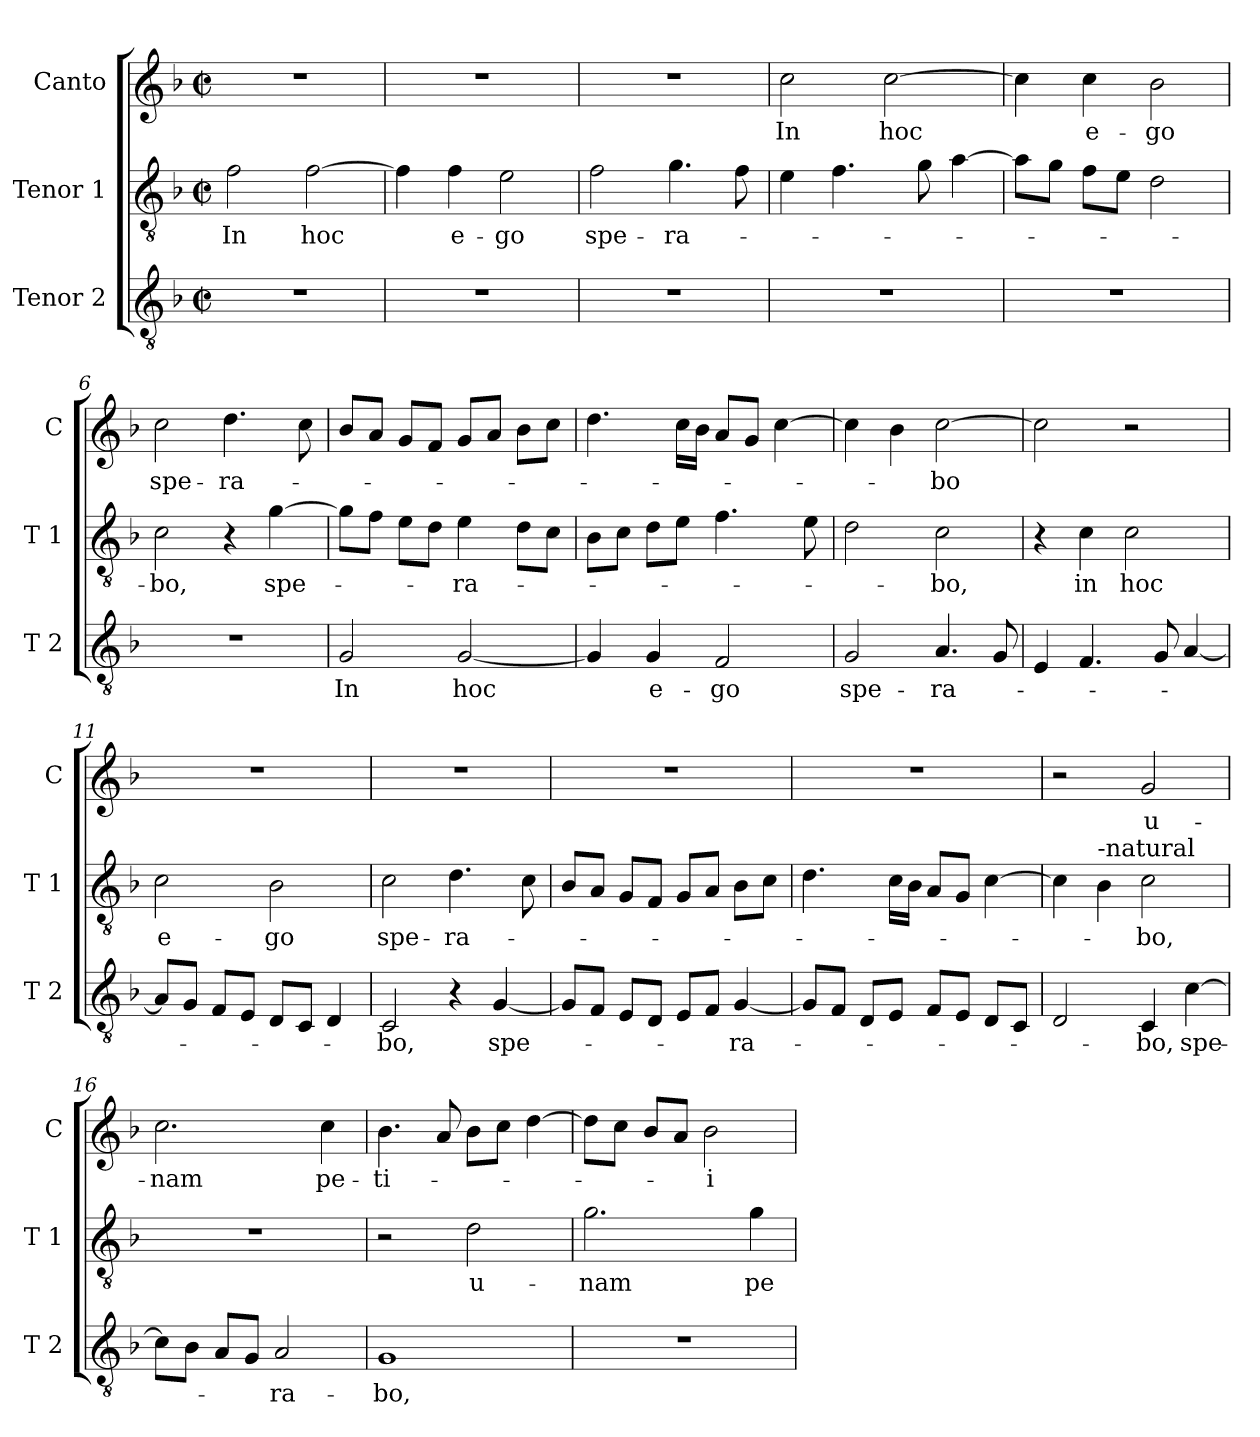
**kern	**text	**kern	**text	**kern	**text
*part3	*part3	*part2	*part2	*part1	*part1
*staff3	*staff3	*staff2	*staff2	*staff1	*staff1
*I"Tenor 2	*	*I"Tenor 1	*	*I"Canto	*
*I'T 2	*	*I'T 1	*	*I'C	*
*clefGv2	*	*clefGv2	*	*clefG2	*
*k[b-]	*	*k[b-]	*	*k[b-]	*
*F:	*	*F:	*	*F:	*
*M2/2	*	*M2/2	*	*M2/2	*
*met(c|)	*	*met(c|)	*	*met(c|)	*
=1	=1	=1	=1	=1	=1
!	!	!	!LO:LY:b	!	!
1r	.	2f\	In	1r	.
!	!	!	!LO:LY:b	!	!
.	.	[2f\	hoc	.	.
=2	=2	=2	=2	=2	=2
1r	.	4f\]	.	1r	.
!	!	!	!LO:LY:b	!	!
.	.	4f\	e-	.	.
!	!	!	!LO:LY:b	!	!
.	.	2e\	-go	.	.
=3	=3	=3	=3	=3	=3
!	!	!	!LO:LY:b	!	!
1r	.	2f\	spe-	1r	.
!	!	!	!LO:LY:b	!	!
.	.	4.g\	-ra-	.	.
.	.	8f\	.	.	.
=4	=4	=4	=4	=4	=4
!	!	!	!	!	!LO:LY:b
1r	.	4e\	.	2cc\	In
.	.	4.f\	.	.	.
!	!	!	!	!	!LO:LY:b
.	.	.	.	[2cc\	hoc
.	.	8g\	.	.	.
.	.	[4a\	.	.	.
=5	=5	=5	=5	=5	=5
1r	.	8a\L]	.	4cc\]	.
.	.	8g\J	.	.	.
!	!	!	!	!	!LO:LY:b
.	.	8f\L	.	4cc\	e-
.	.	8e\J	.	.	.
!	!	!	!	!	!LO:LY:b
.	.	2d\	.	2b-\	-go
!!LO:LB:g=z
=6	=6	=6	=6	=6	=6
!	!	!	!LO:LY:b	!	!LO:LY:b
1r	.	2c\	-bo,	2cc\	spe-
!	!	!	!	!	!LO:LY:b
.	.	4r	.	4.dd\	-ra-
!	!	!	!LO:LY:b	!	!
.	.	[4g\	spe-	.	.
.	.	.	.	8cc\	.
=7	=7	=7	=7	=7	=7
!	!LO:LY:b	!	!	!	!
2G/	In	8g\L]	.	8b-/L	.
.	.	8f\J	.	8a/J	.
.	.	8e\L	.	8g/L	.
.	.	8d\J	.	8f/J	.
!	!LO:LY:b	!	!LO:LY:b	!	!
[2G/	hoc	4e\	-ra-	8g/L	.
.	.	.	.	8a/J	.
.	.	8d\L	.	8b-\L	.
.	.	8c\J	.	8cc\J	.
=8	=8	=8	=8	=8	=8
4G/]	.	8B-\L	.	4.dd\	.
.	.	8c\J	.	.	.
!	!LO:LY:b	!	!	!	!
4G/	e-	8d\L	.	.	.
.	.	8e\J	.	16cc\LL	.
.	.	.	.	16b-\JJ	.
!	!LO:LY:b	!	!	!	!
2F/	-go	4.f\	.	8a/L	.
.	.	.	.	8g/J	.
.	.	.	.	[4cc\	.
.	.	8e\	.	.	.
=9	=9	=9	=9	=9	=9
!	!LO:LY:b	!	!	!	!
2G/	spe-	2d\	.	4cc\]	.
.	.	.	.	4b-\	.
!	!LO:LY:b	!	!LO:LY:b	!	!LO:LY:b
4.A/	-ra-	2c\	-bo,	[2cc\	-bo
8G/	.	.	.	.	.
=10	=10	=10	=10	=10	=10
4E/	.	4r	.	2cc\]	.
!	!	!	!LO:LY:b	!	!
4.F/	.	4c\	in	.	.
!	!	!	!LO:LY:b	!	!
.	.	2c\	hoc	2r	.
8G/	.	.	.	.	.
[4A/	.	.	.	.	.
!!LO:LB:g=z
=11	=11	=11	=11	=11	=11
!	!	!	!LO:LY:b	!	!
8A/L]	.	2c\	e-	1r	.
8G/J	.	.	.	.	.
8F/L	.	.	.	.	.
8E/J	.	.	.	.	.
!	!	!	!LO:LY:b	!	!
8D/L	.	2B-\	-go	.	.
8C/J	.	.	.	.	.
4D/	.	.	.	.	.
=12	=12	=12	=12	=12	=12
!	!LO:LY:b	!	!LO:LY:b	!	!
2C/	-bo,	2c\	spe-	1r	.
!	!	!	!LO:LY:b	!	!
4r	.	4.d\	-ra-	.	.
!	!LO:LY:b	!	!	!	!
[4G/	spe-	.	.	.	.
.	.	8c\	.	.	.
=13	=13	=13	=13	=13	=13
8G/L]	.	8B-/L	.	1r	.
8F/J	.	8A/J	.	.	.
8E/L	.	8G/L	.	.	.
8D/J	.	8F/J	.	.	.
8E/L	.	8G/L	.	.	.
8F/J	.	8A/J	.	.	.
!	!LO:LY:b	!	!	!	!
[4G/	-ra-	8B-\L	.	.	.
.	.	8c\J	.	.	.
=14	=14	=14	=14	=14	=14
8G/L]	.	4.d\	.	1r	.
8F/J	.	.	.	.	.
8D/L	.	.	.	.	.
8E/J	.	16c\LL	.	.	.
.	.	16B-\JJ	.	.	.
8F/L	.	8A/L	.	.	.
8E/J	.	8G/J	.	.	.
8D/L	.	[4c\	.	.	.
8C/J	.	.	.	.	.
=15	=15	=15	=15	=15	=15
2D/	.	4c\]	.	2r	.
!	!	!LO:TX:a:t=-natural	!	!	!
.	.	4B-\	.	.	.
!	!LO:LY:b	!	!LO:LY:b	!	!LO:LY:b
4C/	-bo,	2c\	-bo,	2g/	u-
!	!LO:LY:b	!	!	!	!
[4c\	spe-	.	.	.	.
!!LO:PB:g=z
=16	=16	=16	=16	=16	=16
!	!	!	!	!	!LO:LY:b
8c\L]	.	1r	.	2.cc\	-nam
8B-\J	.	.	.	.	.
8A/L	.	.	.	.	.
8G/J	.	.	.	.	.
!	!LO:LY:b	!	!	!	!
2A/	-ra-	.	.	.	.
!	!	!	!	!	!LO:LY:b
.	.	.	.	4cc\	pe-
=17	=17	=17	=17	=17	=17
!	!LO:LY:b	!	!	!	!LO:LY:b
1G	-bo,	2r	.	4.b-\	-ti-
.	.	.	.	8a/	.
!	!	!	!LO:LY:b	!	!
.	.	2d\	u-	8b-\L	.
.	.	.	.	8cc\J	.
.	.	.	.	[4dd\	.
=18	=18	=18	=18	=18	=18
!	!	!	!LO:LY:b	!	!
1r	.	2.g\	-nam	8dd\L]	.
.	.	.	.	8cc\J	.
.	.	.	.	8b-/L	.
.	.	.	.	8a/J	.
!	!	!	!	!	!LO:LY:b
.	.	.	.	2b-\	-i
!	!	!	!LO:LY:b	!	!
.	.	4g\	pe-	.	.
=	=	=	=	=	=
*-	*-	*-	*-	*-	*-
